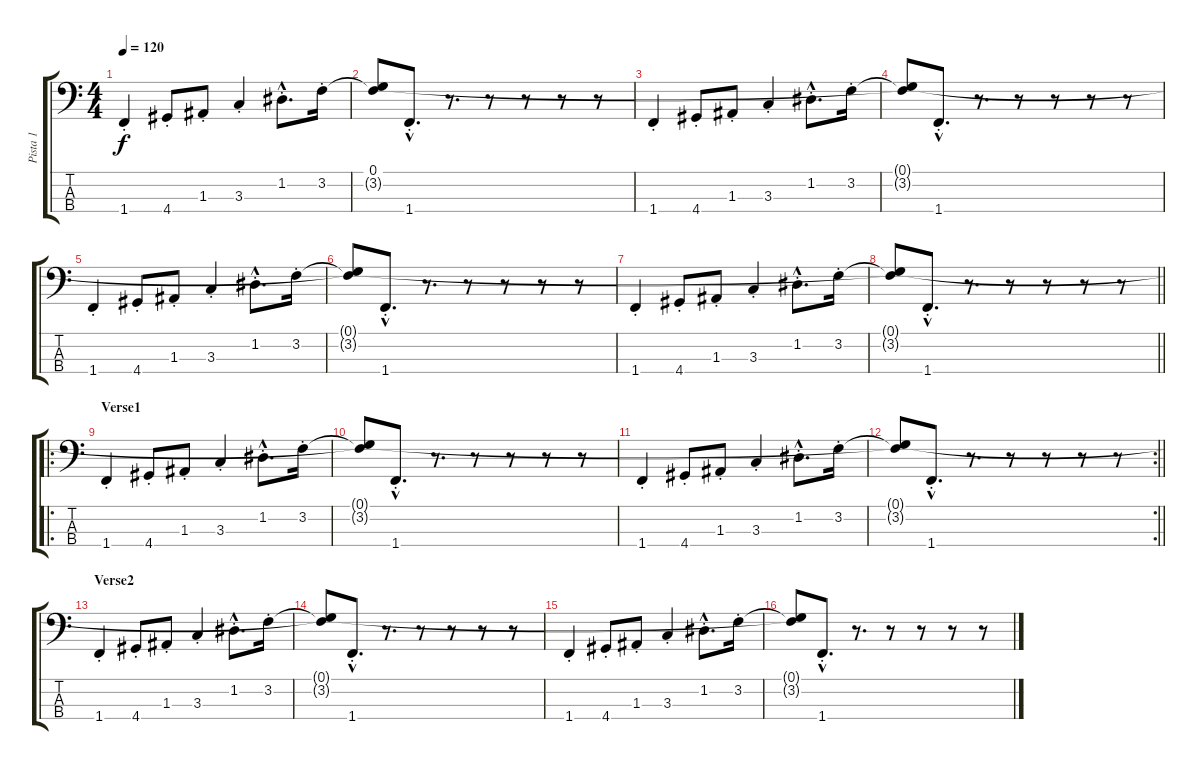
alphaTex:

\track ("Pista 1" "Pista 1") {instrument electricbassfinger}
\staff {score tabs}
\tuning (G2 D2 A1 E1) {hide}
\ts (4 4)
\tempo 120
\clef f4
\ks c
1.4{st}.4{dy f instrument electricbassfinger} 4.4{st}.8 1.3{st}.8 3.3{st}.4 1.2{hac st}.8{d} 3.2{st}.16 |
(0.1 3.2{t}).8 1.4{hac st}.8{d} r.8{d} r.8 r.8 r.8 r.8 |
1.4{st}.4 4.4{st}.8 1.3{st}.8 3.3{st}.4 1.2{hac st}.8{d} 3.2{st}.16 |
(0.1{t} 3.2{t}).8 1.4{hac st}.8{d} r.8{d} r.8 r.8 r.8 r.8 |
1.4{st}.4 4.4{st}.8 1.3{st}.8 3.3{st}.4 1.2{hac st}.8{d} 3.2{st}.16 |
(0.1{t} 3.2{t}).8 1.4{hac st}.8{d} r.8{d} r.8 r.8 r.8 r.8 |
1.4{st}.4 4.4{st}.8 1.3{st}.8 3.3{st}.4 1.2{hac st}.8{d} 3.2{st}.16 |
\barLineRight lightlight
(0.1{t} 3.2{t}).8 1.4{hac st}.8{d} r.8{d} r.8 r.8 r.8 r.8 |
\ro
\section ("" "Verse1")
1.4{st}.4 4.4{st}.8 1.3{st}.8 3.3{st}.4 1.2{hac st}.8{d} 3.2{st}.16 |
(0.1{t} 3.2{t}).8 1.4{hac st}.8{d} r.8{d} r.8 r.8 r.8 r.8 |
1.4{st}.4 4.4{st}.8 1.3{st}.8 3.3{st}.4 1.2{hac st}.8{d} 3.2{st}.16 |
\rc 2
\barLineRight lightlight
(0.1{t} 3.2{t}).8 1.4{hac st}.8{d} r.8{d} r.8 r.8 r.8 r.8 |
\section ("" "Verse2")
1.4{st}.4 4.4{st}.8 1.3{st}.8 3.3{st}.4 1.2{hac st}.8{d} 3.2{st}.16 |
(0.1{t} 3.2{t}).8 1.4{hac st}.8{d} r.8{d} r.8 r.8 r.8 r.8 |
1.4{st}.4 4.4{st}.8 1.3{st}.8 3.3{st}.4 1.2{hac st}.8{d} 3.2{st}.16 |
(0.1{t} 3.2{t}).8 1.4{hac st}.8{d} r.8{d} r.8 r.8 r.8 r.8
